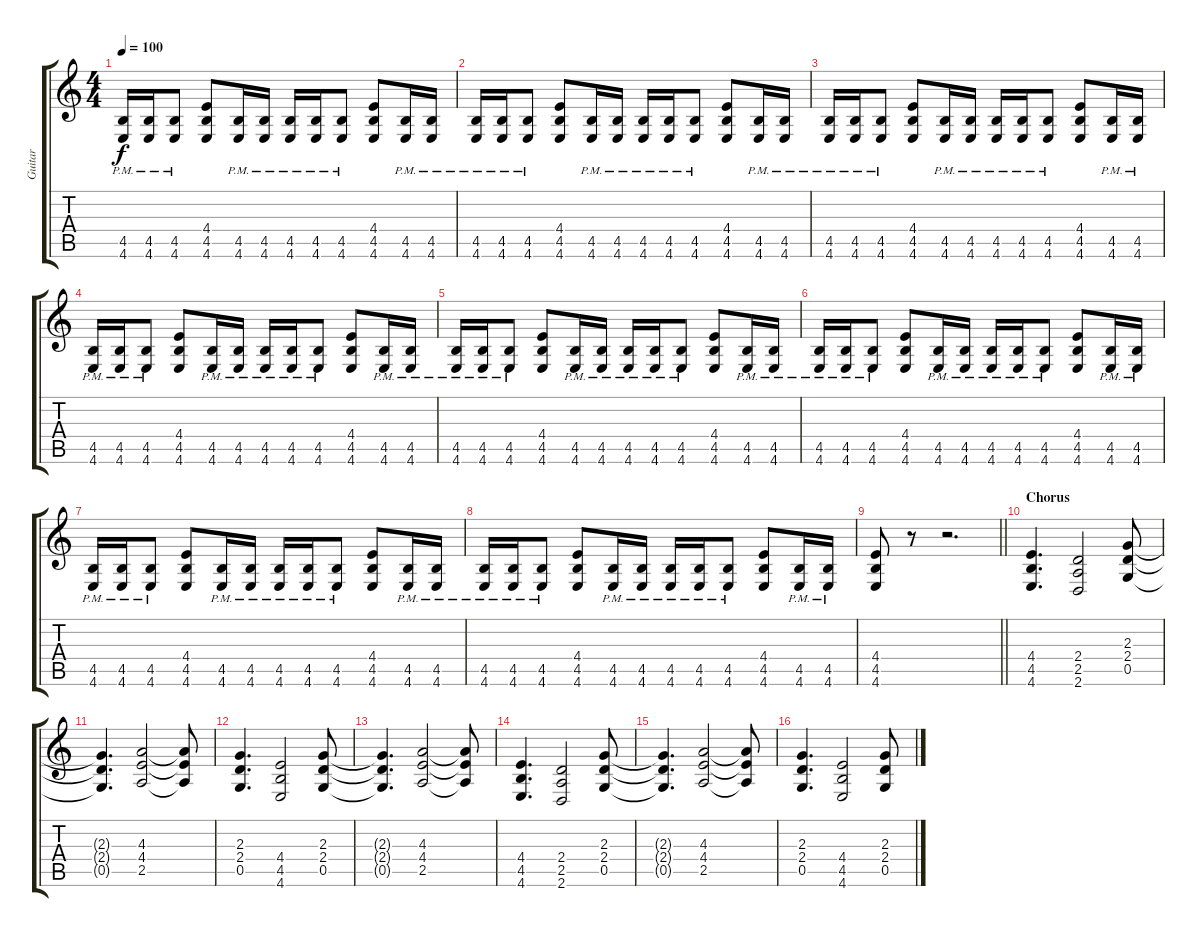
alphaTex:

\track ("Guitar" "Guitar") {instrument distortionguitar}
\staff {score tabs}
\tuning (D4 A3 F3 C3 G2 C2) {hide}
\ts (4 4)
\tempo 100
\clef g2
\ks c
(4.5{pm} 4.6{pm}).16{dy f volume 16} (4.5{pm} 4.6{pm}).16 (4.5{pm} 4.6{pm}).8 (4.4 4.5 4.6).8 (4.5{pm} 4.6{pm}).16 (4.5{pm} 4.6{pm}).16 (4.5{pm} 4.6{pm}).16 (4.5{pm} 4.6{pm}).16 (4.5{pm} 4.6{pm}).8 (4.4 4.5 4.6).8 (4.5{pm} 4.6{pm}).16 (4.5{pm} 4.6{pm}).16 |
(4.5{pm} 4.6{pm}).16 (4.5{pm} 4.6{pm}).16 (4.5{pm} 4.6{pm}).8 (4.4 4.5 4.6).8 (4.5{pm} 4.6{pm}).16 (4.5{pm} 4.6{pm}).16 (4.5{pm} 4.6{pm}).16 (4.5{pm} 4.6{pm}).16 (4.5{pm} 4.6{pm}).8 (4.4 4.5 4.6).8 (4.5{pm} 4.6{pm}).16 (4.5{pm} 4.6{pm}).16 |
(4.5{pm} 4.6{pm}).16 (4.5{pm} 4.6{pm}).16 (4.5{pm} 4.6{pm}).8 (4.4 4.5 4.6).8 (4.5{pm} 4.6{pm}).16 (4.5{pm} 4.6{pm}).16 (4.5{pm} 4.6{pm}).16 (4.5{pm} 4.6{pm}).16 (4.5{pm} 4.6{pm}).8 (4.4 4.5 4.6).8 (4.5{pm} 4.6{pm}).16 (4.5{pm} 4.6{pm}).16 |
(4.5{pm} 4.6{pm}).16 (4.5{pm} 4.6{pm}).16 (4.5{pm} 4.6{pm}).8 (4.4 4.5 4.6).8 (4.5{pm} 4.6{pm}).16 (4.5{pm} 4.6{pm}).16 (4.5{pm} 4.6{pm}).16 (4.5{pm} 4.6{pm}).16 (4.5{pm} 4.6{pm}).8 (4.4 4.5 4.6).8 (4.5{pm} 4.6{pm}).16 (4.5{pm} 4.6{pm}).16 |
(4.5{pm} 4.6{pm}).16 (4.5{pm} 4.6{pm}).16 (4.5{pm} 4.6{pm}).8 (4.4 4.5 4.6).8 (4.5{pm} 4.6{pm}).16 (4.5{pm} 4.6{pm}).16 (4.5{pm} 4.6{pm}).16 (4.5{pm} 4.6{pm}).16 (4.5{pm} 4.6{pm}).8 (4.4 4.5 4.6).8 (4.5{pm} 4.6{pm}).16 (4.5{pm} 4.6{pm}).16 |
(4.5{pm} 4.6{pm}).16 (4.5{pm} 4.6{pm}).16 (4.5{pm} 4.6{pm}).8 (4.4 4.5 4.6).8 (4.5{pm} 4.6{pm}).16 (4.5{pm} 4.6{pm}).16 (4.5{pm} 4.6{pm}).16 (4.5{pm} 4.6{pm}).16 (4.5{pm} 4.6{pm}).8 (4.4 4.5 4.6).8 (4.5{pm} 4.6{pm}).16 (4.5{pm} 4.6{pm}).16 |
(4.5{pm} 4.6{pm}).16 (4.5{pm} 4.6{pm}).16 (4.5{pm} 4.6{pm}).8 (4.4 4.5 4.6).8 (4.5{pm} 4.6{pm}).16 (4.5{pm} 4.6{pm}).16 (4.5{pm} 4.6{pm}).16 (4.5{pm} 4.6{pm}).16 (4.5{pm} 4.6{pm}).8 (4.4 4.5 4.6).8 (4.5{pm} 4.6{pm}).16 (4.5{pm} 4.6{pm}).16 |
(4.5{pm} 4.6{pm}).16 (4.5{pm} 4.6{pm}).16 (4.5{pm} 4.6{pm}).8 (4.4 4.5 4.6).8 (4.5{pm} 4.6{pm}).16 (4.5{pm} 4.6{pm}).16 (4.5{pm} 4.6{pm}).16 (4.5{pm} 4.6{pm}).16 (4.5{pm} 4.6{pm}).8 (4.4 4.5 4.6).8 (4.5{pm} 4.6{pm}).16 (4.5{pm} 4.6{pm}).16 |
\barLineRight lightlight
(4.4 4.5 4.6).8 r.8 r.2{d} |
\section ("" "Chorus")
(4.4 4.5 4.6).4{d} (2.4 2.5 2.6).2 (2.3 2.4 0.5).8 |
(2.3{t} 2.4{t} 0.5{t}).4{d} (4.3 4.4 2.5).2 (4.3{t} 4.4{t} 2.5{t}).8 |
(2.3 2.4 0.5).4{d} (4.4 4.5 4.6).2 (2.3 2.4 0.5).8 |
(2.3{t} 2.4{t} 0.5{t}).4{d} (4.3 4.4 2.5).2 (4.3{t} 4.4{t} 2.5{t}).8 |
(4.4 4.5 4.6).4{d} (2.4 2.5 2.6).2 (2.3 2.4 0.5).8 |
(2.3{t} 2.4{t} 0.5{t}).4{d} (4.3 4.4 2.5).2 (4.3{t} 4.4{t} 2.5{t}).8 |
(2.3 2.4 0.5).4{d} (4.4 4.5 4.6).2 (2.3 2.4 0.5).8
